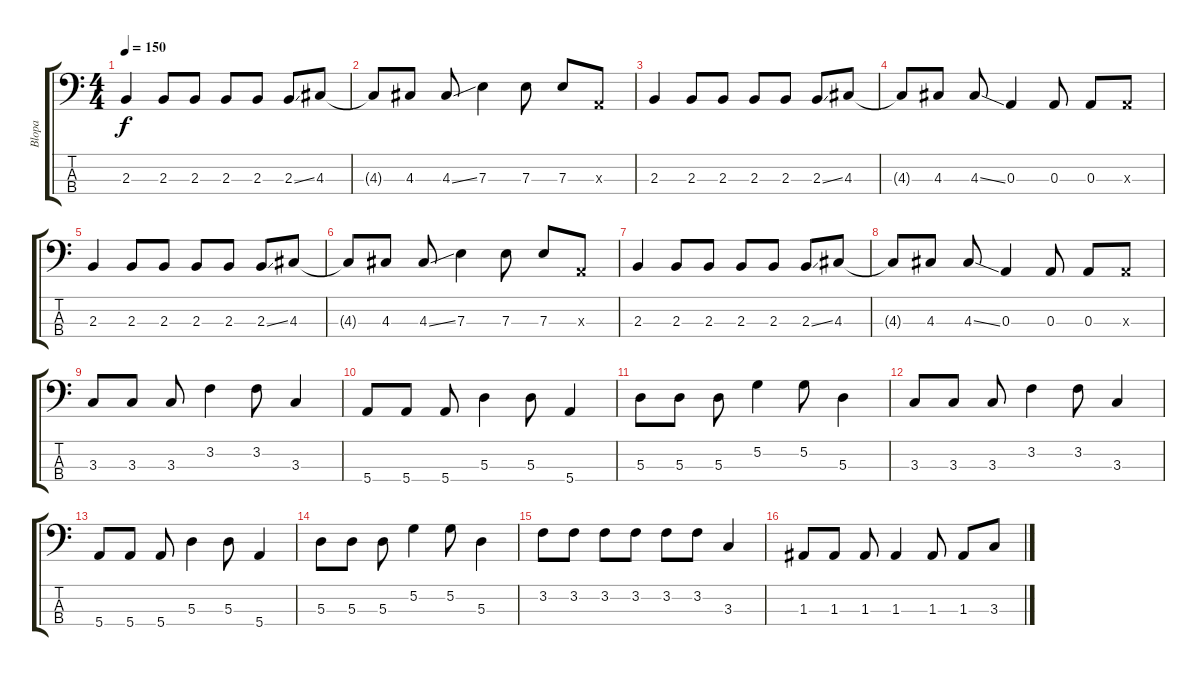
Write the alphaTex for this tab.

\track ("Blopa" "Blopa") {instrument electricbassfinger}
\staff {score tabs}
\tuning (G2 D2 A1 E1) {hide}
\ts (4 4)
\tempo 150
\clef f4
\ks c
2.3.4{dy f instrument electricbassfinger} 2.3.8 2.3.8 2.3.8 2.3.8 2.3{ss}.8 4.3.8 |
4.3{t}.8 4.3.8 4.3{ss}.8 7.3.4 7.3.8 7.3.8 0.3{x}.8 |
2.3.4 2.3.8 2.3.8 2.3.8 2.3.8 2.3{ss}.8 4.3.8 |
4.3{t}.8 4.3.8 4.3{ss}.8 0.3.4 0.3.8 0.3.8 0.3{x}.8 |
2.3.4 2.3.8 2.3.8 2.3.8 2.3.8 2.3{ss}.8 4.3.8 |
4.3{t}.8 4.3.8 4.3{ss}.8 7.3.4 7.3.8 7.3.8 0.3{x}.8 |
2.3.4 2.3.8 2.3.8 2.3.8 2.3.8 2.3{ss}.8 4.3.8 |
4.3{t}.8 4.3.8 4.3{ss}.8 0.3.4 0.3.8 0.3.8 0.3{x}.8 |
3.3.8 3.3.8 3.3.8 3.2.4 3.2.8 3.3.4 |
5.4.8 5.4.8 5.4.8 5.3.4 5.3.8 5.4.4 |
5.3.8 5.3.8 5.3.8 5.2.4 5.2.8 5.3.4 |
3.3.8 3.3.8 3.3.8 3.2.4 3.2.8 3.3.4 |
5.4.8 5.4.8 5.4.8 5.3.4 5.3.8 5.4.4 |
5.3.8 5.3.8 5.3.8 5.2.4 5.2.8 5.3.4 |
3.2.8 3.2.8 3.2.8 3.2.8 3.2.8 3.2.8 3.3.4 |
1.3.8 1.3.8 1.3.8 1.3.4 1.3.8 1.3.8 3.3.8
